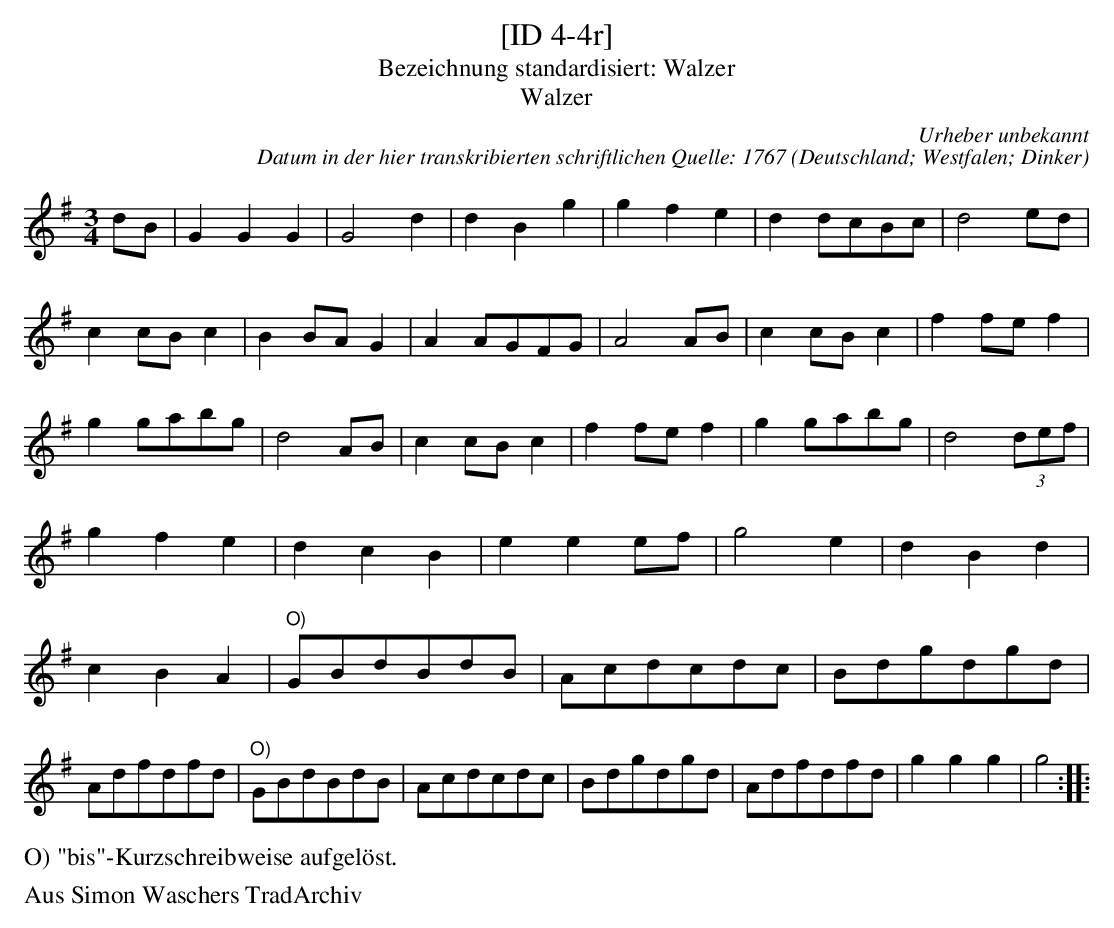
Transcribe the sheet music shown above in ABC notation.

X:1
T:[ID 4-4r]
T:Bezeichnung standardisiert: Walzer
T:Walzer
C:Urheber unbekannt
C:Datum in der hier transkribierten schriftlichen Quelle: 1767
O:Deutschland; Westfalen; Dinker
M:3/4
L:1/8
K:G
dB |\ %auftakt
G2G2G2 | G4d2 | d2B2g2 | g2f2e2 | d2dcBc | d4ed | c2cBc2 | B2BAG2 | A2AGFG | A4AB | c2cBc2 | f2fef2 | g2gabg | d4AB |c2cBc2 | f2fef2 | g2gabg | d4(3def | g2f2e2 | d2c2B2 | e2e2ef | g4e2 | d2B2d2 | c2B2A2 | \
"^O)"GBdBdB | Acdcdc | Bdgdgd | Adfdfd | \
"^O)"GBdBdB | Acdcdc | Bdgdgd | Adfdfd | g2g2g2 | g4 ::
